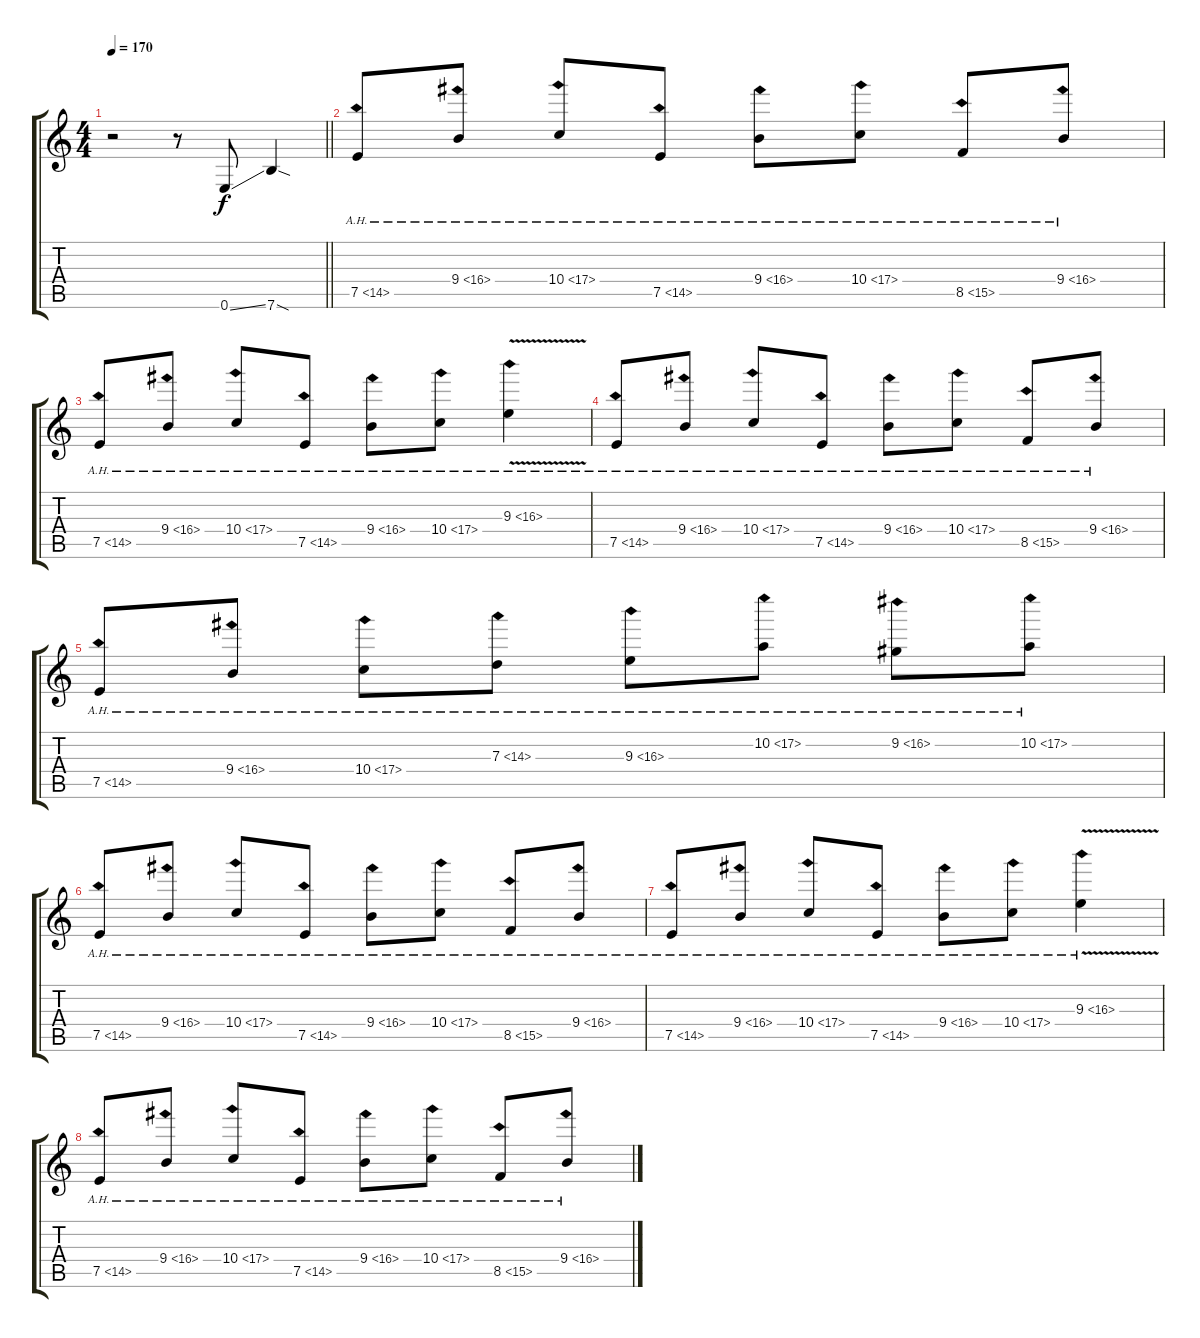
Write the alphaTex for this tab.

\track "" {instrument distortionguitar}
\staff {score tabs}
\tuning (E4 B3 G3 D3 A2 E2) {hide}
\ts (4 4)
\tempo 170
\clef g2
\barLineRight lightlight
\ks c
r.2{dy f instrument distortionguitar} r.8 0.6{ss}.8 7.6{sod}.4 |
7.5{ah 7}.8 9.4{ah 7}.8 10.4{ah 7}.8 7.5{ah 7}.8 9.4{ah 7}.8 10.4{ah 7}.8 8.5{ah 7}.8 9.4{ah 7}.8 |
7.5{ah 7}.8 9.4{ah 7}.8 10.4{ah 7}.8 7.5{ah 7}.8 9.4{ah 7}.8 10.4{ah 7}.8 9.3{ah 7 v}.4 |
7.5{ah 7}.8 9.4{ah 7}.8 10.4{ah 7}.8 7.5{ah 7}.8 9.4{ah 7}.8 10.4{ah 7}.8 8.5{ah 7}.8 9.4{ah 7}.8 |
7.5{ah 7}.8 9.4{ah 7}.8 10.4{ah 7}.8 7.3{ah 7}.8 9.3{ah 7}.8 10.2{ah 7}.8 9.2{ah 7}.8 10.2{ah 7}.8 |
7.5{ah 7}.8 9.4{ah 7}.8 10.4{ah 7}.8 7.5{ah 7}.8 9.4{ah 7}.8 10.4{ah 7}.8 8.5{ah 7}.8 9.4{ah 7}.8 |
7.5{ah 7}.8 9.4{ah 7}.8 10.4{ah 7}.8 7.5{ah 7}.8 9.4{ah 7}.8 10.4{ah 7}.8 9.3{ah 7 v}.4 |
7.5{ah 7}.8 9.4{ah 7}.8 10.4{ah 7}.8 7.5{ah 7}.8 9.4{ah 7}.8 10.4{ah 7}.8 8.5{ah 7}.8 9.4{ah 7}.8
